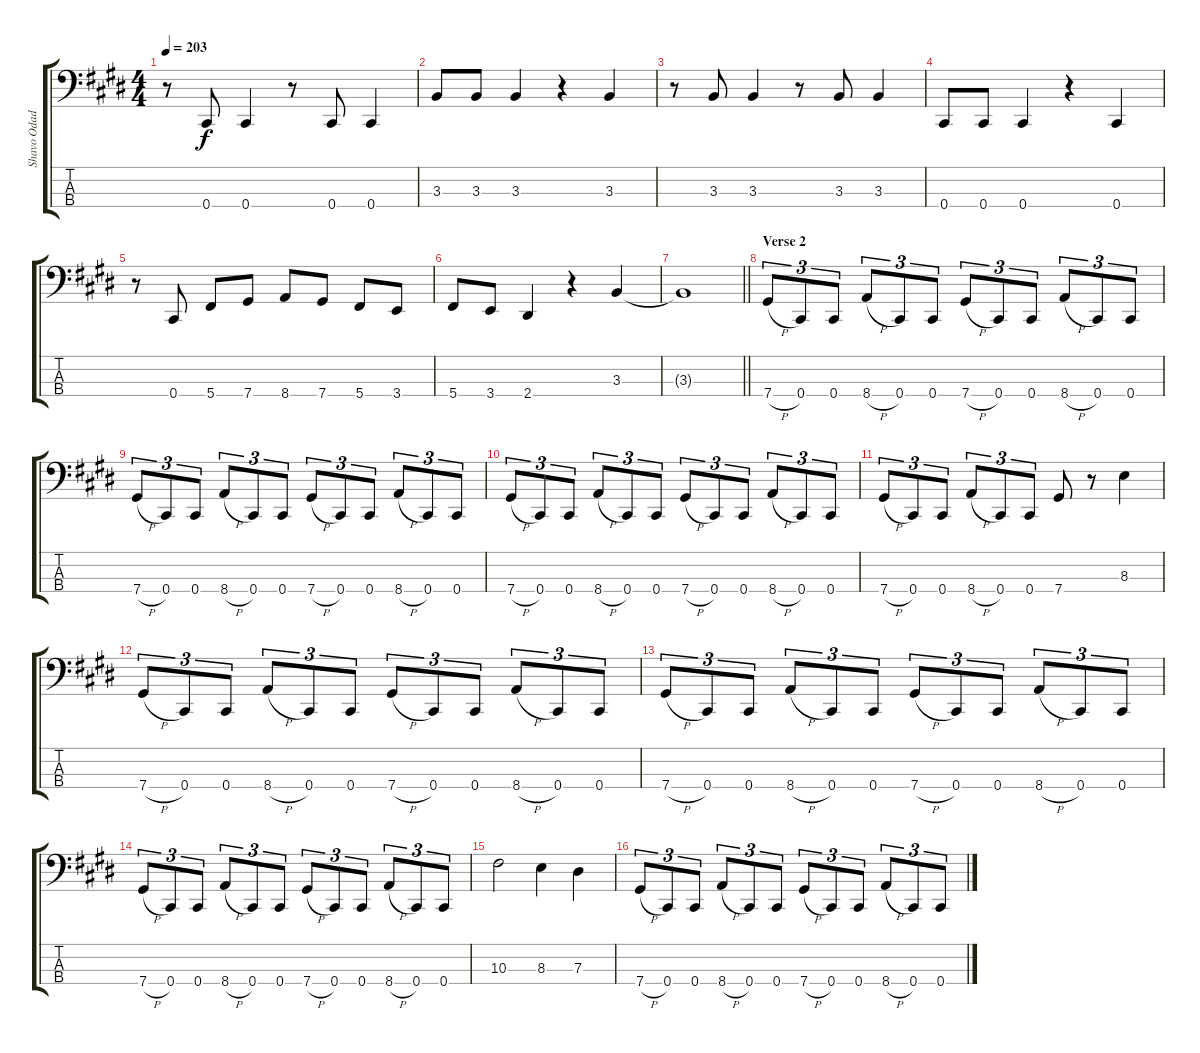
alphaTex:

\track ("Shavo Odadjian [Bass Guitar]" "Shavo Odad") {instrument electricbassfinger}
\staff {score tabs}
\tuning (Gb2 Db2 Ab1 Db1) {hide}
\ts (4 4)
\tempo 203
\clef f4
\ks c#minor
r.8{dy f} 0.4.8 0.4.4 r.8 0.4.8 0.4.4 |
3.3.8 3.3.8 3.3.4 r.4 3.3.4 |
r.8 3.3.8 3.3.4 r.8 3.3.8 3.3.4 |
0.4.8 0.4.8 0.4.4 r.4 0.4.4 |
r.8 0.4.8 5.4.8 7.4.8 8.4.8 7.4.8 5.4.8 3.4.8 |
5.4.8 3.4.8 2.4.4 r.4 3.3.4 |
\barLineRight lightlight
3.3{t}.1 |
\section ("" "Verse 2")
7.4{h}.8{tu (3 2)} 0.4.8{tu (3 2)} 0.4.8{tu (3 2)} 8.4{h}.8{tu (3 2)} 0.4.8{tu (3 2)} 0.4.8{tu (3 2)} 7.4{h}.8{tu (3 2)} 0.4.8{tu (3 2)} 0.4.8{tu (3 2)} 8.4{h}.8{tu (3 2)} 0.4.8{tu (3 2)} 0.4.8{tu (3 2)} |
7.4{h}.8{tu (3 2)} 0.4.8{tu (3 2)} 0.4.8{tu (3 2)} 8.4{h}.8{tu (3 2)} 0.4.8{tu (3 2)} 0.4.8{tu (3 2)} 7.4{h}.8{tu (3 2)} 0.4.8{tu (3 2)} 0.4.8{tu (3 2)} 8.4{h}.8{tu (3 2)} 0.4.8{tu (3 2)} 0.4.8{tu (3 2)} |
7.4{h}.8{tu (3 2)} 0.4.8{tu (3 2)} 0.4.8{tu (3 2)} 8.4{h}.8{tu (3 2)} 0.4.8{tu (3 2)} 0.4.8{tu (3 2)} 7.4{h}.8{tu (3 2)} 0.4.8{tu (3 2)} 0.4.8{tu (3 2)} 8.4{h}.8{tu (3 2)} 0.4.8{tu (3 2)} 0.4.8{tu (3 2)} |
7.4{h}.8{tu (3 2)} 0.4.8{tu (3 2)} 0.4.8{tu (3 2)} 8.4{h}.8{tu (3 2)} 0.4.8{tu (3 2)} 0.4.8{tu (3 2)} 7.4.8 r.8 8.3.4 |
7.4{h}.8{tu (3 2)} 0.4.8{tu (3 2)} 0.4.8{tu (3 2)} 8.4{h}.8{tu (3 2)} 0.4.8{tu (3 2)} 0.4.8{tu (3 2)} 7.4{h}.8{tu (3 2)} 0.4.8{tu (3 2)} 0.4.8{tu (3 2)} 8.4{h}.8{tu (3 2)} 0.4.8{tu (3 2)} 0.4.8{tu (3 2)} |
7.4{h}.8{tu (3 2)} 0.4.8{tu (3 2)} 0.4.8{tu (3 2)} 8.4{h}.8{tu (3 2)} 0.4.8{tu (3 2)} 0.4.8{tu (3 2)} 7.4{h}.8{tu (3 2)} 0.4.8{tu (3 2)} 0.4.8{tu (3 2)} 8.4{h}.8{tu (3 2)} 0.4.8{tu (3 2)} 0.4.8{tu (3 2)} |
7.4{h}.8{tu (3 2)} 0.4.8{tu (3 2)} 0.4.8{tu (3 2)} 8.4{h}.8{tu (3 2)} 0.4.8{tu (3 2)} 0.4.8{tu (3 2)} 7.4{h}.8{tu (3 2)} 0.4.8{tu (3 2)} 0.4.8{tu (3 2)} 8.4{h}.8{tu (3 2)} 0.4.8{tu (3 2)} 0.4.8{tu (3 2)} |
10.3.2 8.3.4 7.3.4 |
7.4{h}.8{tu (3 2)} 0.4.8{tu (3 2)} 0.4.8{tu (3 2)} 8.4{h}.8{tu (3 2)} 0.4.8{tu (3 2)} 0.4.8{tu (3 2)} 7.4{h}.8{tu (3 2)} 0.4.8{tu (3 2)} 0.4.8{tu (3 2)} 8.4{h}.8{tu (3 2)} 0.4.8{tu (3 2)} 0.4.8{tu (3 2)}
